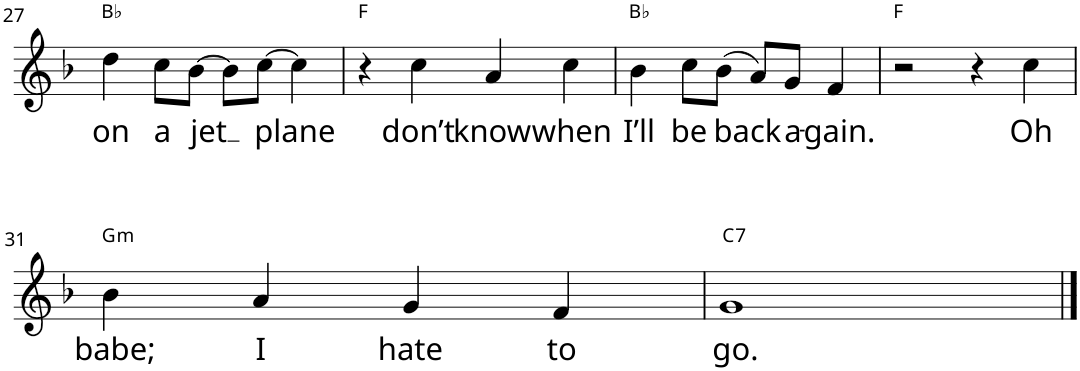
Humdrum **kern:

**kern	**text	**harte
*part1	*part1	*part1
*staff1	*staff1	*
*I"Piano	*	*
*I'Pno	*	*
!!LO:PB:g=z
*clefG2	*	*
*k[b-]	*	*
*F:	*	*
*M4/4	*	*
=27	=27	=27
!	!LO:LY:b	!
4dd\	on	Bb:maj
!	!LO:LY:b	!
8cc\L	a	.
!	!LO:LY:b	!
[8b-\J	jet	.
8b-\L]	.	.
!	!LO:LY:b	!
[8cc\J	plane	.
4cc\]	.	.
=28	=28	=28
4r	.	F:maj
!	!LO:LY:b	!
4cc\	don’t	.
!	!LO:LY:b	!
4a/	know	.
!	!LO:LY:b	!
4cc\	when	.
=29	=29	=29
!	!LO:LY:b	!
4b-\	I’ll	Bb:maj
!	!LO:LY:b	!
8cc\L	be	.
!	!LO:LY:b	!
(8b-\J	back	.
8a/L)	.	.
!	!LO:LY:b	!
8g/J	a-	.
!	!LO:LY:b	!
4f/	-gain.	.
=30	=30	=30
2r	.	F:maj
4r	.	.
!	!LO:LY:b	!
4cc\	Oh	.
!!LO:LB:g=z
=31	=31	=31
!	!LO:LY:b	!LO:H:kt=m
4b-\	babe;	G:min
!	!LO:LY:b	!
4a/	I	.
!	!LO:LY:b	!
4g/	hate	.
!	!LO:LY:b	!
4f/	to	.
=32	=32	=32
!	!LO:LY:b	!LO:H:kt=7
1g	go.	C:7
==	==	==
*-	*-	*-
